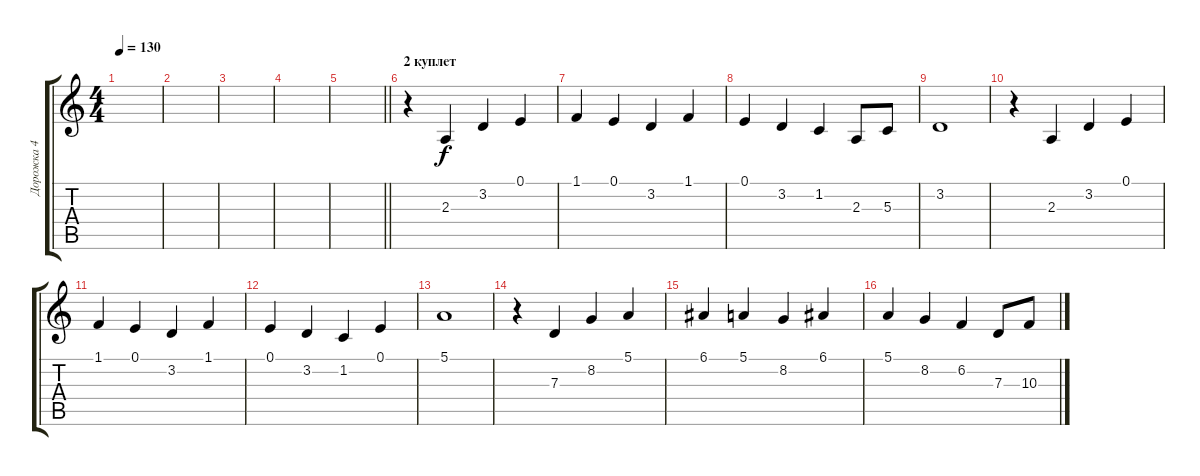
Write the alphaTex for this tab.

\track ("Дорожка 4" "Дорожка 4") {instrument tangoaccordion}
\staff {score tabs}
\tuning (E4 B3 G3 D3 A2 E2) {hide}
\ts (4 4)
\tempo 130
\clef g2
\ks c
|
|
|
|
\barLineRight lightlight
|
\section ("" "2 куплет")
r.4 2.3.4 3.2.4 0.1.4 |
1.1.4 0.1.4 3.2.4 1.1.4 |
0.1.4 3.2.4 1.2.4 2.3.8 5.3.8 |
3.2.1 |
r.4 2.3.4 3.2.4 0.1.4 |
1.1.4 0.1.4 3.2.4 1.1.4 |
0.1.4 3.2.4 1.2.4 0.1.4 |
5.1.1 |
r.4 7.3.4 8.2.4 5.1.4 |
6.1.4 5.1.4 8.2.4 6.1.4 |
5.1.4 8.2.4 6.2.4 7.3.8 10.3.8
